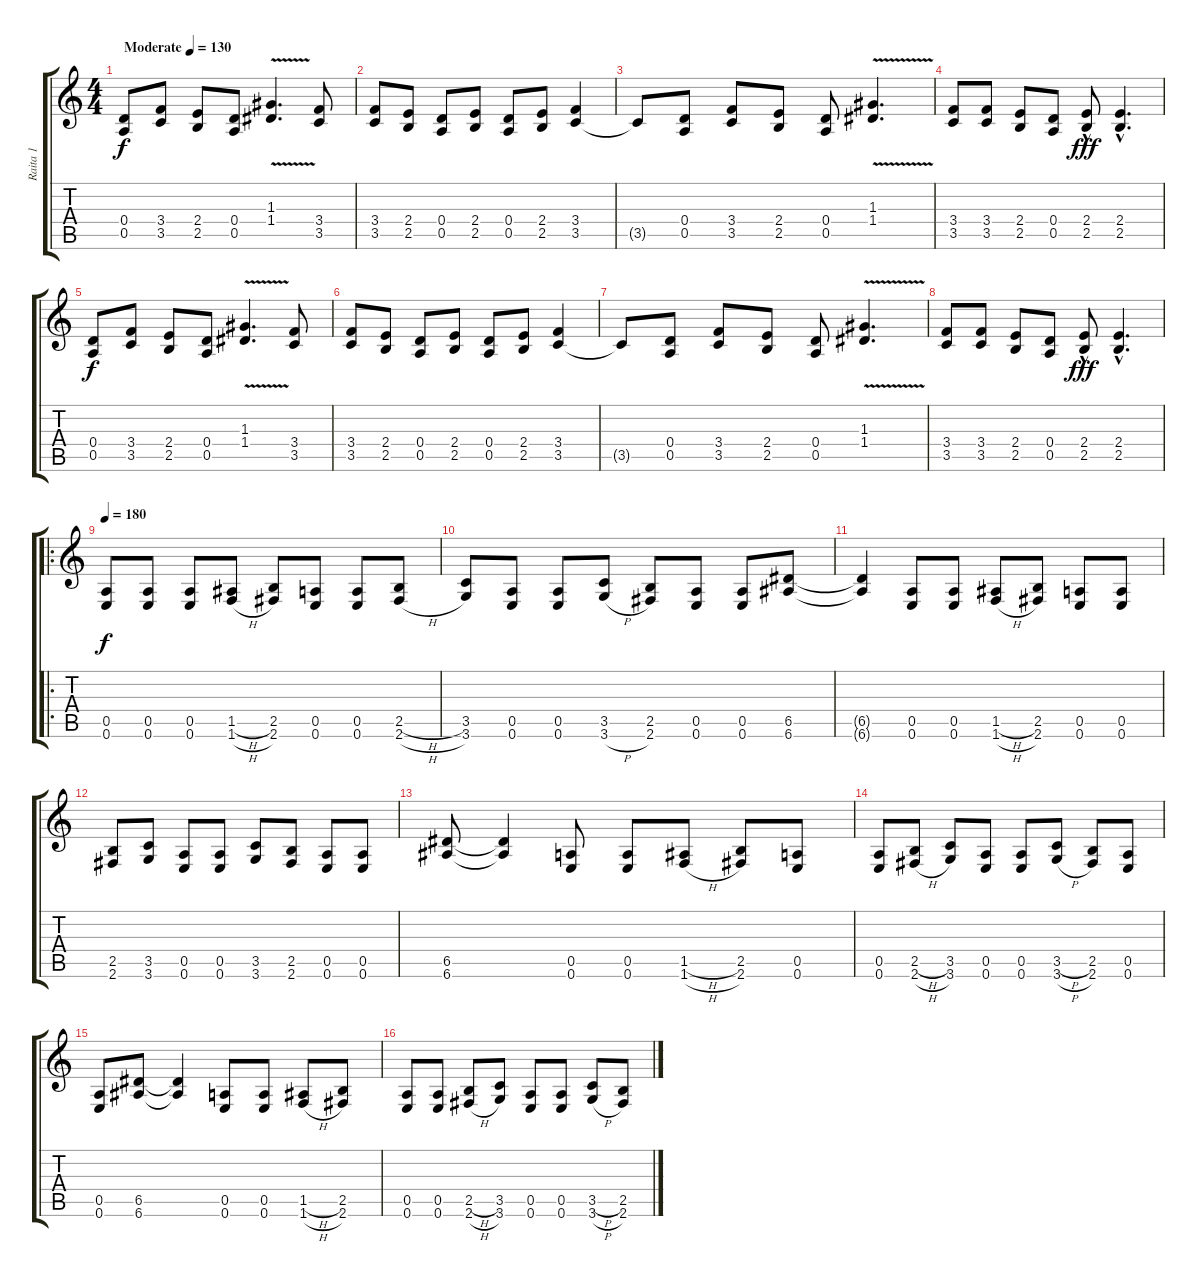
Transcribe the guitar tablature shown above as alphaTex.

\track ("Raita 1" "Raita 1") {instrument distortionguitar}
\staff {score tabs}
\tuning (E4 B3 G3 D3 A2 E2) {hide}
\ts (4 4)
\tempo (130 "Moderate")
\clef g2
\ks c
(0.4 0.5).8{dy f instrument distortionguitar} (3.4 3.5).8 (2.4 2.5).8 (0.4 0.5).8 (1.3 1.4{v}).4{d} (3.4 3.5).8 |
(3.4 3.5).8 (2.4 2.5).8 (0.4 0.5).8 (2.4 2.5).8 (0.4 0.5).8 (2.4 2.5).8 (3.4 3.5).4 |
3.5{t}.8 (0.4 0.5).8 (3.4 3.5).8 (2.4 2.5).8 (0.4 0.5).8 (1.3 1.4{v}).4{d} |
(3.4 3.5).8 (3.4 3.5).8 (2.4 2.5).8 (0.4 0.5).8 (2.4{hac} 2.5{hac}).8{dy fff} (2.4{hac} 2.5{hac}).4{d} |
(0.4 0.5).8{dy f} (3.4 3.5).8 (2.4 2.5).8 (0.4 0.5).8 (1.3 1.4{v}).4{d} (3.4 3.5).8 |
(3.4 3.5).8 (2.4 2.5).8 (0.4 0.5).8 (2.4 2.5).8 (0.4 0.5).8 (2.4 2.5).8 (3.4 3.5).4 |
3.5{t}.8 (0.4 0.5).8 (3.4 3.5).8 (2.4 2.5).8 (0.4 0.5).8 (1.3 1.4{v}).4{d} |
(3.4 3.5).8 (3.4 3.5).8 (2.4 2.5).8 (0.4 0.5).8 (2.4{hac} 2.5{hac}).8{dy fff} (2.4{hac} 2.5{hac}).4{d} |
\ro
\tempo 180
(0.5 0.6).8{dy f} (0.5 0.6).8 (0.5 0.6).8 (1.5{h} 1.6{h}).8 (2.5 2.6).8 (0.5 0.6).8 (0.5 0.6).8 (2.5{h} 2.6{h}).8 |
(3.5 3.6).8 (0.5 0.6).8 (0.5 0.6).8 (3.5 3.6{h}).8 (2.5 2.6).8 (0.5 0.6).8 (0.5 0.6).8 (6.5 6.6).8 |
(6.5{t} 6.6{t}).4 (0.5 0.6).8 (0.5 0.6).8 (1.5{h} 1.6{h}).8 (2.5 2.6).8 (0.5 0.6).8 (0.5 0.6).8 |
(2.5 2.6).8 (3.5 3.6).8 (0.5 0.6).8 (0.5 0.6).8 (3.5 3.6).8 (2.5 2.6).8 (0.5 0.6).8 (0.5 0.6).8 |
(6.5 6.6).8 (6.5{t} 6.6{t}).4 (0.5 0.6).8 (0.5 0.6).8 (1.5{h} 1.6{h}).8 (2.5 2.6).8 (0.5 0.6).8 |
(0.5 0.6).8 (2.5{h} 2.6{h}).8 (3.5 3.6).8 (0.5 0.6).8 (0.5 0.6).8 (3.5{h} 3.6{h}).8 (2.5 2.6).8 (0.5 0.6).8 |
(0.5 0.6).8 (6.5 6.6).8 (6.5{t} 6.6{t}).4 (0.5 0.6).8 (0.5 0.6).8 (1.5{h} 1.6{h}).8 (2.5 2.6).8 |
(0.5 0.6).8 (0.5 0.6).8 (2.5{h} 2.6{h}).8 (3.5 3.6).8 (0.5 0.6).8 (0.5 0.6).8 (3.5{h} 3.6{h}).8 (2.5 2.6).8
